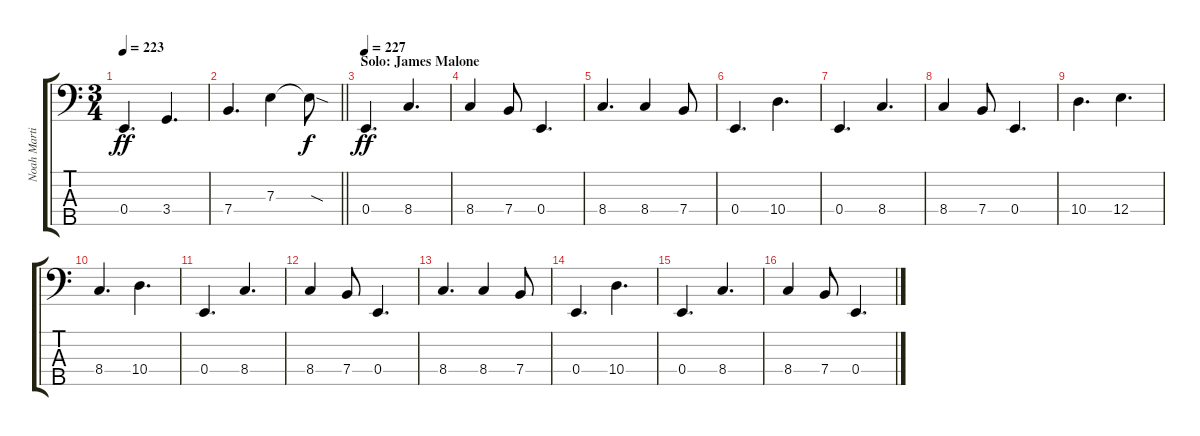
\track ("Noah Martin" "Noah Marti") {instrument electricbassfinger}
\staff {score tabs}
\tuning (G2 D2 A1 E1 B0) {hide}
\ts (3 4)
\tempo 223
\clef f4
\ks c
0.4.4{d dy ff} 3.4.4{d} |
\barLineRight lightlight
7.4.4{d} 7.3.4 7.3{sod t}.8{dy f} |
\section ("" "Solo: James Malone")
\tempo 227
0.4.4{d dy ff} 8.4.4{d} |
8.4.4 7.4.8 0.4.4{d} |
8.4.4{d} 8.4.4 7.4.8 |
0.4.4{d} 10.4.4{d} |
0.4.4{d} 8.4.4{d} |
8.4.4 7.4.8 0.4.4{d} |
10.4.4{d} 12.4.4{d} |
8.4.4{d} 10.4.4{d} |
0.4.4{d} 8.4.4{d} |
8.4.4 7.4.8 0.4.4{d} |
8.4.4{d} 8.4.4 7.4.8 |
0.4.4{d} 10.4.4{d} |
0.4.4{d} 8.4.4{d} |
8.4.4 7.4.8 0.4.4{d}
